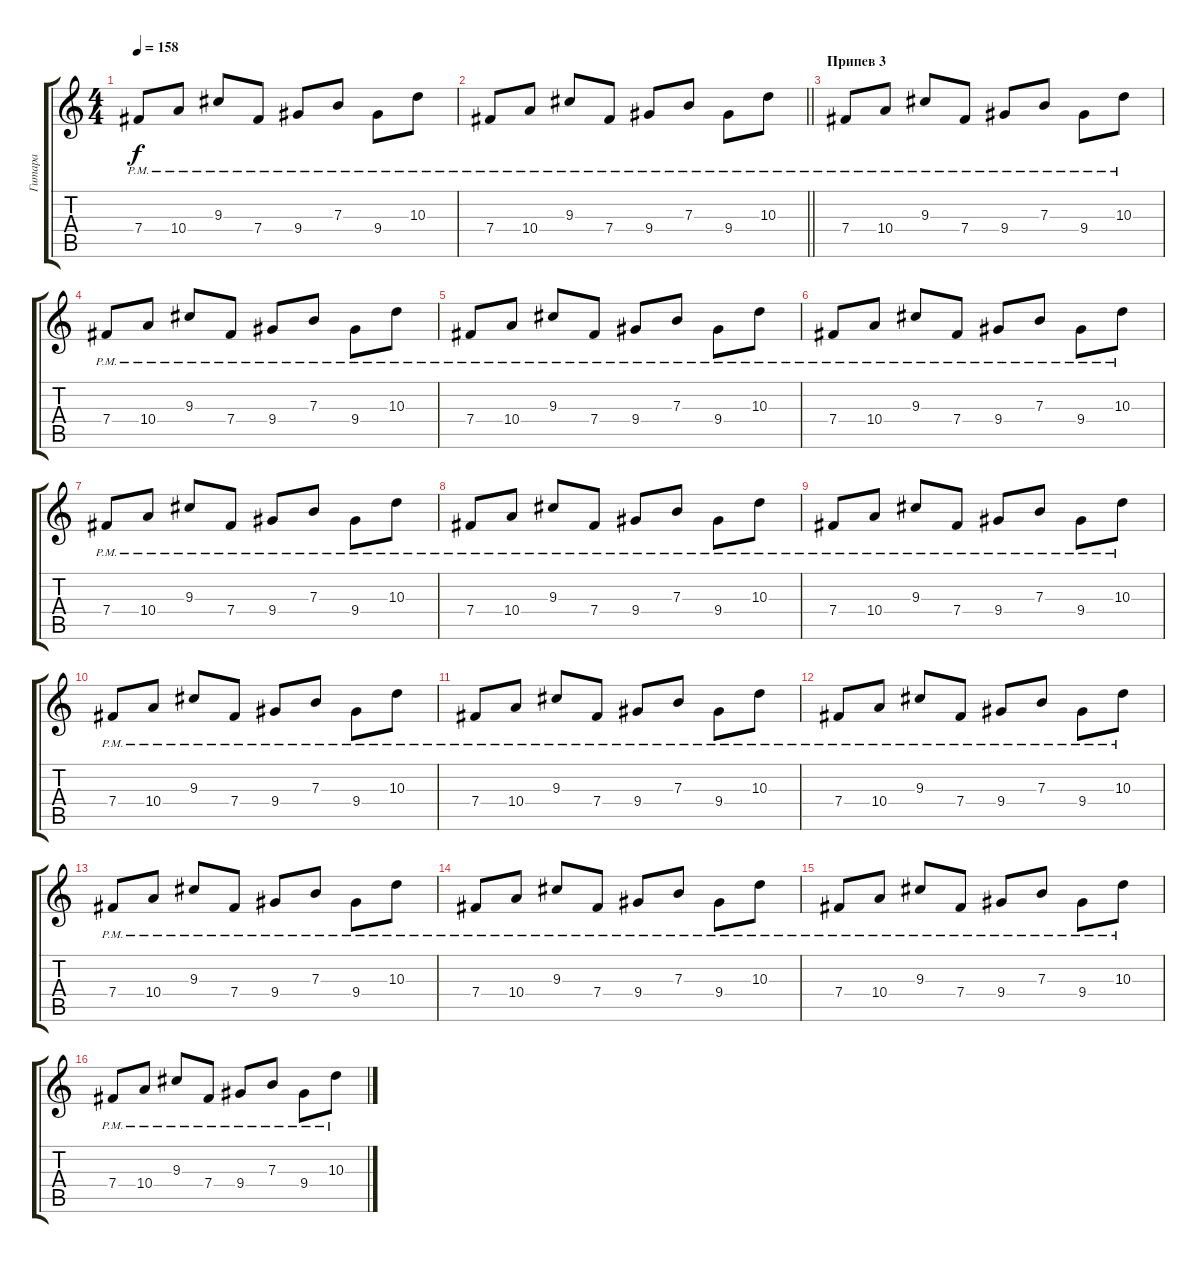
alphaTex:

\track ("Гитара" "Гитара") {instrument distortionguitar}
\staff {score tabs}
\tuning (Db4 Ab3 E3 B2 Gb2 B1) {hide}
\ts (4 4)
\tempo 158
\clef g2
\ks c
7.4{pm}.8{dy f} 10.4{pm}.8 9.3{pm}.8 7.4{pm}.8 9.4{pm}.8 7.3{pm}.8 9.4{pm}.8 10.3{pm}.8 |
\barLineRight lightlight
7.4{pm}.8 10.4{pm}.8 9.3{pm}.8 7.4{pm}.8 9.4{pm}.8 7.3{pm}.8 9.4{pm}.8 10.3{pm}.8 |
\section ("" "Припев 3")
7.4{pm}.8 10.4{pm}.8 9.3{pm}.8 7.4{pm}.8 9.4{pm}.8 7.3{pm}.8 9.4{pm}.8 10.3{pm}.8 |
7.4{pm}.8 10.4{pm}.8 9.3{pm}.8 7.4{pm}.8 9.4{pm}.8 7.3{pm}.8 9.4{pm}.8 10.3{pm}.8 |
7.4{pm}.8 10.4{pm}.8 9.3{pm}.8 7.4{pm}.8 9.4{pm}.8 7.3{pm}.8 9.4{pm}.8 10.3{pm}.8 |
7.4{pm}.8 10.4{pm}.8 9.3{pm}.8 7.4{pm}.8 9.4{pm}.8 7.3{pm}.8 9.4{pm}.8 10.3{pm}.8 |
7.4{pm}.8 10.4{pm}.8 9.3{pm}.8 7.4{pm}.8 9.4{pm}.8 7.3{pm}.8 9.4{pm}.8 10.3{pm}.8 |
7.4{pm}.8 10.4{pm}.8 9.3{pm}.8 7.4{pm}.8 9.4{pm}.8 7.3{pm}.8 9.4{pm}.8 10.3{pm}.8 |
7.4{pm}.8 10.4{pm}.8 9.3{pm}.8 7.4{pm}.8 9.4{pm}.8 7.3{pm}.8 9.4{pm}.8 10.3{pm}.8 |
7.4{pm}.8 10.4{pm}.8 9.3{pm}.8 7.4{pm}.8 9.4{pm}.8 7.3{pm}.8 9.4{pm}.8 10.3{pm}.8 |
7.4{pm}.8 10.4{pm}.8 9.3{pm}.8 7.4{pm}.8 9.4{pm}.8 7.3{pm}.8 9.4{pm}.8 10.3{pm}.8 |
7.4{pm}.8 10.4{pm}.8 9.3{pm}.8 7.4{pm}.8 9.4{pm}.8 7.3{pm}.8 9.4{pm}.8 10.3{pm}.8 |
7.4{pm}.8 10.4{pm}.8 9.3{pm}.8 7.4{pm}.8 9.4{pm}.8 7.3{pm}.8 9.4{pm}.8 10.3{pm}.8 |
7.4{pm}.8 10.4{pm}.8 9.3{pm}.8 7.4{pm}.8 9.4{pm}.8 7.3{pm}.8 9.4{pm}.8 10.3{pm}.8 |
7.4{pm}.8 10.4{pm}.8 9.3{pm}.8 7.4{pm}.8 9.4{pm}.8 7.3{pm}.8 9.4{pm}.8 10.3{pm}.8 |
7.4{pm}.8 10.4{pm}.8 9.3{pm}.8 7.4{pm}.8 9.4{pm}.8 7.3{pm}.8 9.4{pm}.8 10.3{pm}.8
